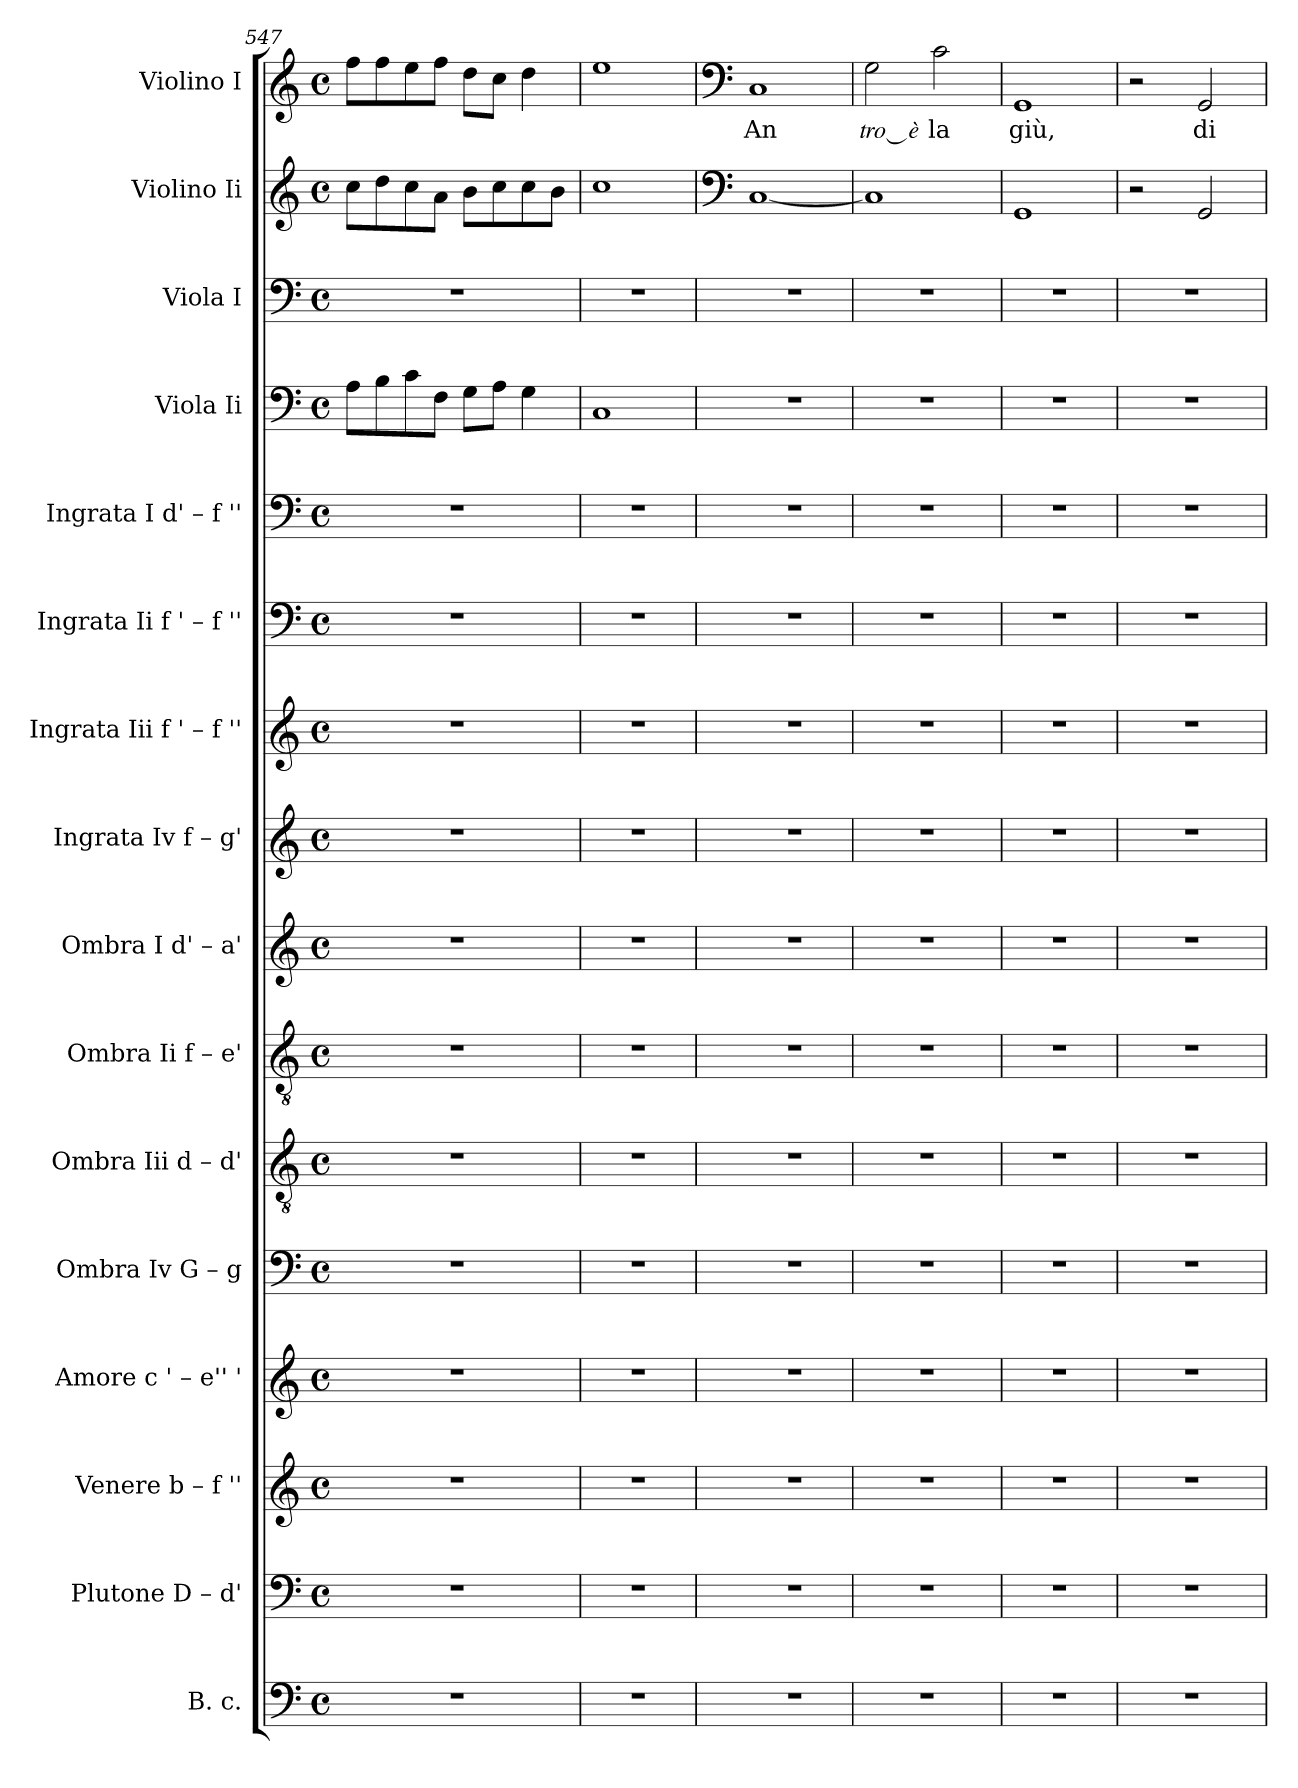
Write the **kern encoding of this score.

**kern	**kern	**kern	**kern	**kern	**kern	**kern	**kern	**kern	**kern	**kern	**kern	**kern	**kern	**kern	**kern	**text
*part16	*part15	*part14	*part13	*part12	*part11	*part10	*part9	*part8	*part7	*part6	*part5	*part4	*part3	*part2	*part1	*part1
*staff16	*staff15	*staff14	*staff13	*staff12	*staff11	*staff10	*staff9	*staff8	*staff7	*staff6	*staff5	*staff4	*staff3	*staff2	*staff1	*staff1
*I"B. c.	*I"Plutone  D – d'	*I"Venere  b – f ''	*I"Amore  c ' – e''  '	*I"Ombra Iv  G – g	*I"Ombra Iii  d – d'	*I"Ombra Ii  f – e'	*I"Ombra I  d' – a'	*I"Ingrata Iv  f – g'	*I"Ingrata Iii  f ' – f ''	*I"Ingrata Ii  f ' – f ''	*I"Ingrata I  d' – f ''	*I"Viola Ii	*I"Viola I	*I"Violino Ii	*I"Violino I	*
*clefF4	*clefF4	*clefG2	*clefG2	*clefF4	*clefGv2	*clefGv2	*clefG2	*clefG2	*clefG2	*clefF4	*clefF4	*clefF4	*clefF4	*clefG2	*clefG2	*
*k[]	*k[]	*k[]	*k[]	*k[]	*k[]	*k[]	*k[]	*k[]	*k[]	*k[]	*k[]	*k[]	*k[]	*k[]	*k[]	*
*C:	*C:	*C:	*C:	*C:	*C:	*C:	*C:	*C:	*C:	*C:	*C:	*C:	*C:	*C:	*C:	*
*M4/4	*M4/4	*M4/4	*M4/4	*M4/4	*M4/4	*M4/4	*M4/4	*M4/4	*M4/4	*M4/4	*M4/4	*M4/4	*M4/4	*M4/4	*M4/4	*
*met(c)	*met(c)	*met(c)	*met(c)	*met(c)	*met(c)	*met(c)	*met(c)	*met(c)	*met(c)	*met(c)	*met(c)	*met(c)	*met(c)	*met(c)	*met(c)	*
=547	=547	=547	=547	=547	=547	=547	=547	=547	=547	=547	=547	=547	=547	=547	=547	=547
!	!	!	!	!	!	!	!	!	!	!	!	!	!	!	!	!LO:LY:b:cj
1r	1r	1r	1r	1r	1r	1r	1r	1r	1r	1r	1r	8A\L	1r	8cc\L	8ff\L	.
!	!	!	!	!	!	!	!	!	!	!	!	!	!	!	!	!LO:LY:b:cj
.	.	.	.	.	.	.	.	.	.	.	.	8B\	.	8dd\	8ff\	.
!	!	!	!	!	!	!	!	!	!	!	!	!	!	!	!	!LO:LY:b:cj
.	.	.	.	.	.	.	.	.	.	.	.	8c\	.	8cc\	8ee\	.
!	!	!	!	!	!	!	!	!	!	!	!	!	!	!	!	!LO:LY:b:cj
.	.	.	.	.	.	.	.	.	.	.	.	8F\J	.	8a\J	8ff\J	.
!	!	!	!	!	!	!	!	!	!	!	!	!	!	!	!	!LO:LY:b:cj
.	.	.	.	.	.	.	.	.	.	.	.	8G\L	.	8b\L	8dd\L	.
!	!	!	!	!	!	!	!	!	!	!	!	!	!	!	!	!LO:LY:b:cj
.	.	.	.	.	.	.	.	.	.	.	.	8A\J	.	8cc\	8cc\J	.
!	!	!	!	!	!	!	!	!	!	!	!	!	!	!	!	!LO:LY:b:cj
.	.	.	.	.	.	.	.	.	.	.	.	4G\	.	8cc\	4dd\	.
.	.	.	.	.	.	.	.	.	.	.	.	.	.	8b\J	.	.
=548	=548	=548	=548	=548	=548	=548	=548	=548	=548	=548	=548	=548	=548	=548	=548	=548
!	!	!	!	!	!	!	!	!	!	!	!	!	!	!	!	!LO:LY:b:cj
1r	1r	1r	1r	1r	1r	1r	1r	1r	1r	1r	1r	1C	1r	1cc	1ee	.
!!LO:PB:g=z
=549	=549	=549	=549	=549	=549	=549	=549	=549	=549	=549	=549	=549	=549	=549	=549	=549
*	*	*	*	*	*	*	*	*	*	*	*	*	*	*clefF4	*clefF4	*
!	!	!	!	!	!	!	!	!	!	!	!	!	!	!	!	!LO:LY:b:cj
1r	1r	1r	1r	1r	1r	1r	1r	1r	1r	1r	1r	1r	1r	[<1C	1C	An
=550	=550	=550	=550	=550	=550	=550	=550	=550	=550	=550	=550	=550	=550	=550	=550	=550
!	!	!	!	!	!	!	!	!	!	!	!	!	!	!	!	!LO:LY:b:cj
1r	1r	1r	1r	1r	1r	1r	1r	1r	1r	1r	1r	1r	1r	1C]	2G\	tro‿è
!	!	!	!	!	!	!	!	!	!	!	!	!	!	!	!	!LO:LY:b:cj
.	.	.	.	.	.	.	.	.	.	.	.	.	.	.	2c\	la
=551	=551	=551	=551	=551	=551	=551	=551	=551	=551	=551	=551	=551	=551	=551	=551	=551
!	!	!	!	!	!	!	!	!	!	!	!	!	!	!	!	!LO:LY:b:cj
1r	1r	1r	1r	1r	1r	1r	1r	1r	1r	1r	1r	1r	1r	1GG	1GG	giù,
=552	=552	=552	=552	=552	=552	=552	=552	=552	=552	=552	=552	=552	=552	=552	=552	=552
1r	1r	1r	1r	1r	1r	1r	1r	1r	1r	1r	1r	1r	1r	2r	2r	.
!	!	!	!	!	!	!	!	!	!	!	!	!	!	!	!	!LO:LY:b:cj
.	.	.	.	.	.	.	.	.	.	.	.	.	.	2GG/	2GG/	di
=	=	=	=	=	=	=	=	=	=	=	=	=	=	=	=	=
*-	*-	*-	*-	*-	*-	*-	*-	*-	*-	*-	*-	*-	*-	*-	*-	*-
